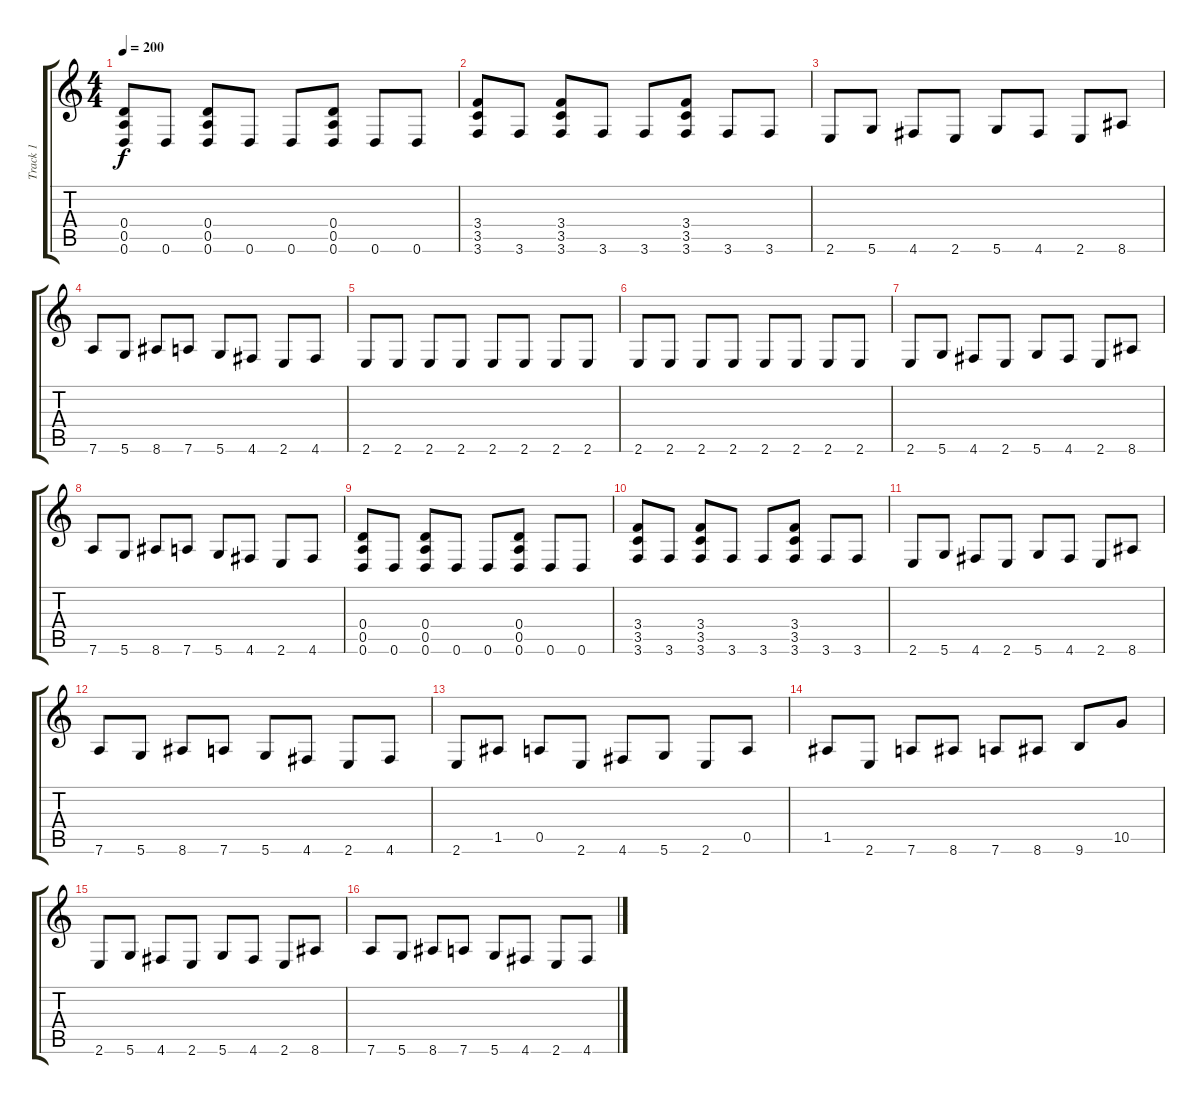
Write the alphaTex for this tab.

\track ("Track 1" "Track 1") {instrument acousticguitarsteel}
\staff {score tabs}
\tuning (E4 B3 G3 D3 A2 D2) {hide}
\ts (4 4)
\tempo 200
\clef g2
\ks c
(0.4 0.5 0.6).8{dy f} 0.6.8 (0.4 0.5 0.6).8 0.6.8 0.6.8 (0.4 0.5 0.6).8 0.6.8 0.6.8 |
(3.4 3.5 3.6).8 3.6.8 (3.4 3.5 3.6).8 3.6.8 3.6.8 (3.4 3.5 3.6).8 3.6.8 3.6.8 |
2.6.8 5.6.8 4.6.8 2.6.8 5.6.8 4.6.8 2.6.8 8.6.8 |
7.6.8 5.6.8 8.6.8 7.6.8 5.6.8 4.6.8 2.6.8 4.6.8 |
2.6.8 2.6.8 2.6.8 2.6.8 2.6.8 2.6.8 2.6.8 2.6.8 |
2.6.8 2.6.8 2.6.8 2.6.8 2.6.8 2.6.8 2.6.8 2.6.8 |
2.6.8 5.6.8 4.6.8 2.6.8 5.6.8 4.6.8 2.6.8 8.6.8 |
7.6.8 5.6.8 8.6.8 7.6.8 5.6.8 4.6.8 2.6.8 4.6.8 |
(0.4 0.5 0.6).8 0.6.8 (0.4 0.5 0.6).8 0.6.8 0.6.8 (0.4 0.5 0.6).8 0.6.8 0.6.8 |
(3.4 3.5 3.6).8 3.6.8 (3.4 3.5 3.6).8 3.6.8 3.6.8 (3.4 3.5 3.6).8 3.6.8 3.6.8 |
2.6.8 5.6.8 4.6.8 2.6.8 5.6.8 4.6.8 2.6.8 8.6.8 |
7.6.8 5.6.8 8.6.8 7.6.8 5.6.8 4.6.8 2.6.8 4.6.8 |
2.6.8 1.5.8 0.5.8 2.6.8 4.6.8 5.6.8 2.6.8 0.5.8 |
1.5.8 2.6.8 7.6.8 8.6.8 7.6.8 8.6.8 9.6.8 10.5.8 |
2.6.8 5.6.8 4.6.8 2.6.8 5.6.8 4.6.8 2.6.8 8.6.8 |
7.6.8 5.6.8 8.6.8 7.6.8 5.6.8 4.6.8 2.6.8 4.6.8
